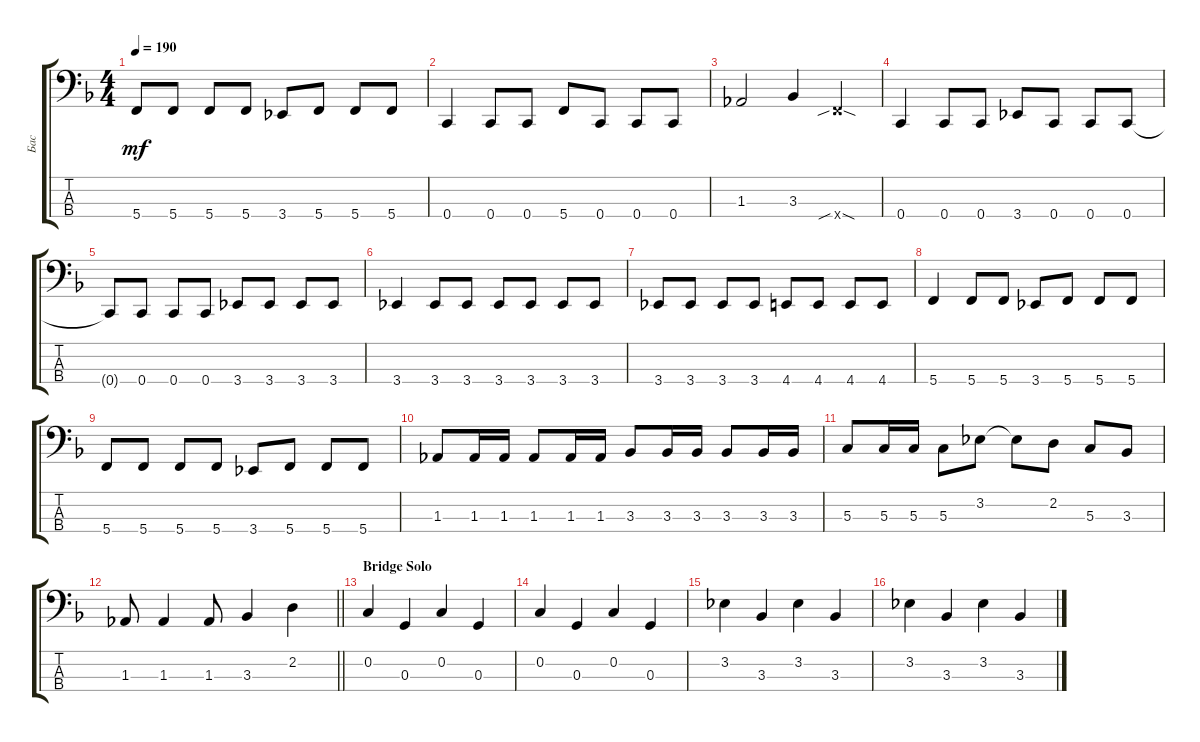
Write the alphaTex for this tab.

\track ("Бас" "Бас") {instrument electricbassfinger}
\staff {score tabs}
\tuning (F2 C2 G1 C1) {hide}
\ts (4 4)
\tempo 190
\clef f4
\ks dminor
5.4{t}.8{dy mf} 5.4.8 5.4.8 5.4.8 3.4.8 5.4.8 5.4.8 5.4.8 |
0.4.4 0.4.8 0.4.8 5.4.8 0.4.8 0.4.8 0.4.8 |
1.3.2 3.3.4 5.4{sib sod x}.4 |
0.4.4 0.4.8 0.4.8 3.4.8 0.4.8 0.4.8 0.4.8 |
0.4{t}.8 0.4.8 0.4.8 0.4.8 3.4.8 3.4.8 3.4.8 3.4.8 |
3.4.4 3.4.8 3.4.8 3.4.8 3.4.8 3.4.8 3.4.8 |
3.4.8 3.4.8 3.4.8 3.4.8 4.4.8 4.4.8 4.4.8 4.4.8 |
5.4.4 5.4.8 5.4.8 3.4.8 5.4.8 5.4.8 5.4.8 |
5.4.8 5.4.8 5.4.8 5.4.8 3.4.8 5.4.8 5.4.8 5.4.8 |
1.3.8 1.3.16 1.3.16 1.3.8 1.3.16 1.3.16 3.3.8 3.3.16 3.3.16 3.3.8 3.3.16 3.3.16 |
5.3.8 5.3.16 5.3.16 5.3.8 3.2.8 3.2{t}.8 2.2.8 5.3.8 3.3.8 |
\barLineRight lightlight
1.3.8 1.3.4 1.3.8 3.3.4 2.2.4 |
\section ("" "Bridge Solo")
0.2.4 0.3.4 0.2.4 0.3.4 |
0.2.4 0.3.4 0.2.4 0.3.4 |
3.2.4 3.3.4 3.2.4 3.3.4 |
3.2.4 3.3.4 3.2.4 3.3.4
